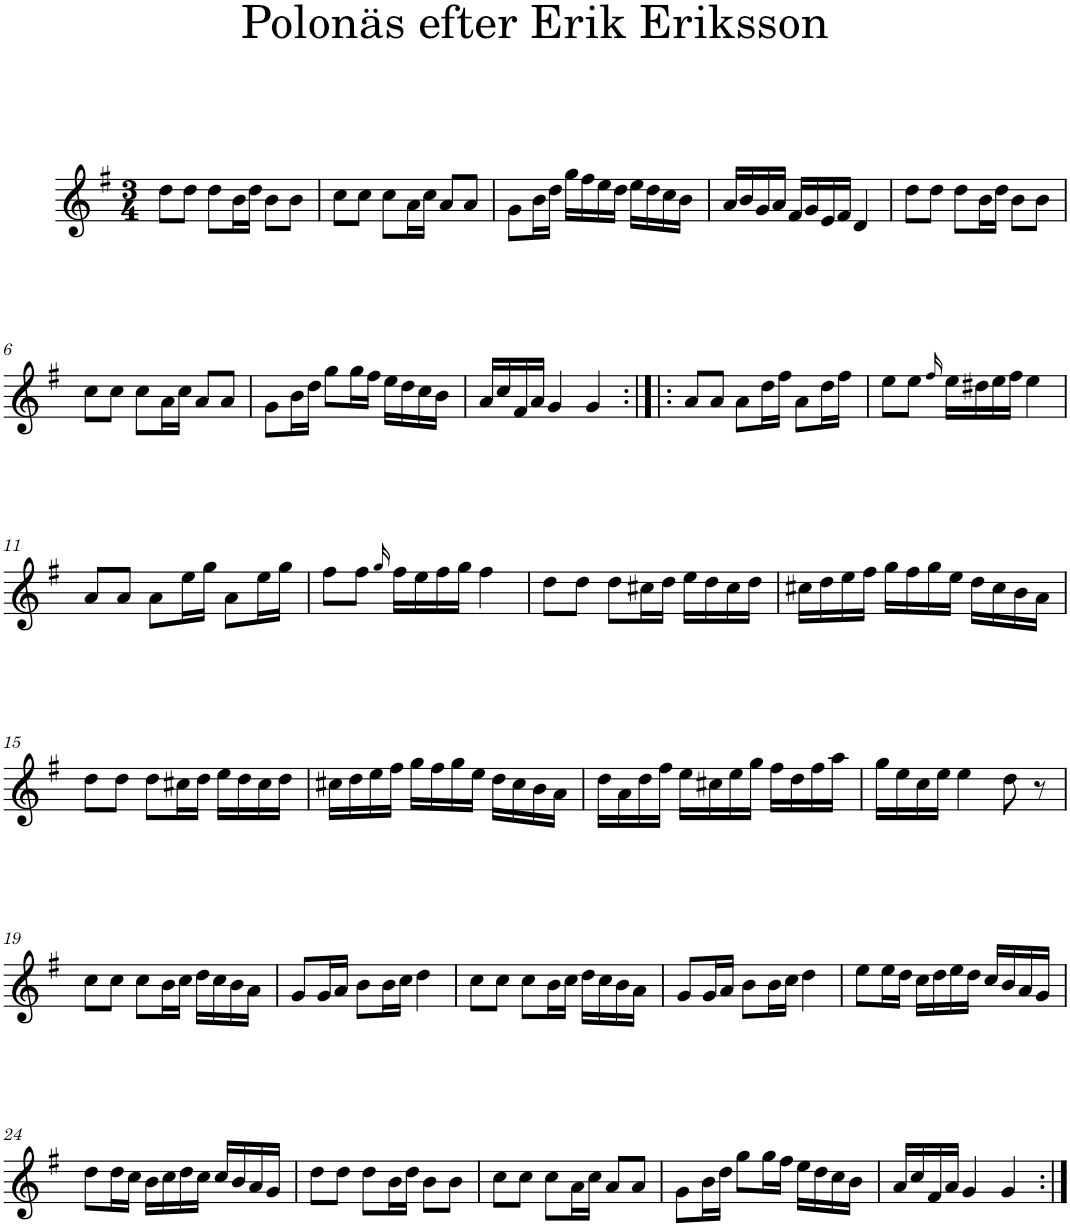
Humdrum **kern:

**kern
*part1
*staff1
*I"Piano
*I'Pno
*clefG2
*k[f#]
*G:
*M3/4
=1
8dd\L
8dd\J
8dd\L
16b\L
16dd\JJ
8b\L
8b\J
=2
8cc\L
8cc\J
8cc\L
16a\L
16cc\JJ
8a/L
8a/J
=3
8g\L
16b\L
16dd\JJ
16gg\LL
16ff#\
16ee\
16dd\JJ
16ee\LL
16dd\
16cc\
16b\JJ
=4
16a/LL
16b/
16g/
16a/JJ
16f#/LL
16g/
16e/
16f#/JJ
4d/
=5
8dd\L
8dd\J
8dd\L
16b\L
16dd\JJ
8b\L
8b\J
!!LO:LB:g=z
=6
8cc\L
8cc\J
8cc\L
16a\L
16cc\JJ
8a/L
8a/J
=7
8g\L
16b\L
16dd\JJ
8gg\L
16gg\L
16ff#\JJ
16ee\LL
16dd\
16cc\
16b\JJ
=8
16a/LL
16cc/
16f#/
16a/JJ
4g/
4g/
=9:|!|:
8a/L
8a/J
8a\L
16dd\L
16ff#\JJ
8a\L
16dd\L
16ff#\JJ
=10
8ee\L
8ee\J
16qff#/
16ee\LL
16dd#X\
16ee\
16ff#\JJ
4ee\
!!LO:LB:g=z
=11
8a/L
8a/J
8a\L
16ee\L
16gg\JJ
8a\L
16ee\L
16gg\JJ
=12
8ff#\L
8ff#\J
16qgg/
16ff#\LL
16ee\
16ff#\
16gg\JJ
4ff#\
=13
8dd\L
8dd\J
8dd\L
16cc#X\L
16dd\JJ
16ee\LL
16dd\
16cc#\
16dd\JJ
=14
16cc#X\LL
16dd\
16ee\
16ff#\JJ
16gg\LL
16ff#\
16gg\
16ee\JJ
16dd\LL
16cc#\
16b\
16a\JJ
!!LO:LB:g=z
=15
8dd\L
8dd\J
8dd\L
16cc#X\L
16dd\JJ
16ee\LL
16dd\
16cc#\
16dd\JJ
=16
16cc#X\LL
16dd\
16ee\
16ff#\JJ
16gg\LL
16ff#\
16gg\
16ee\JJ
16dd\LL
16cc#\
16b\
16a\JJ
=17
16dd\LL
16a\
16dd\
16ff#\JJ
16ee\LL
16cc#X\
16ee\
16gg\JJ
16ff#\LL
16dd\
16ff#\
16aa\JJ
=18
16gg\LL
16ee\
16cc\
16ee\JJ
4ee\
8dd\
8r
!!LO:LB:g=z
=19
8cc\L
8cc\J
8cc\L
16b\L
16cc\JJ
16dd\LL
16cc\
16b\
16a\JJ
=20
8g/L
16g/L
16a/JJ
8b\L
16b\L
16cc\JJ
4dd\
=21
8cc\L
8cc\J
8cc\L
16b\L
16cc\JJ
16dd\LL
16cc\
16b\
16a\JJ
=22
8g/L
16g/L
16a/JJ
8b\L
16b\L
16cc\JJ
4dd\
=23
8ee\L
16ee\L
16dd\JJ
16cc\LL
16dd\
16ee\
16dd\JJ
16cc/LL
16b/
16a/
16g/JJ
!!LO:LB:g=z
=24
8dd\L
16dd\L
16cc\JJ
16b\LL
16cc\
16dd\
16cc\JJ
16cc/LL
16b/
16a/
16g/JJ
=25
8dd\L
8dd\J
8dd\L
16b\L
16dd\JJ
8b\L
8b\J
=26
8cc\L
8cc\J
8cc\L
16a\L
16cc\JJ
8a/L
8a/J
=27
8g\L
16b\L
16dd\JJ
8gg\L
16gg\L
16ff#\JJ
16ee\LL
16dd\
16cc\
16b\JJ
=28
16a/LL
16cc/
16f#/
16a/JJ
4g/
4g/
=:|!
*-
